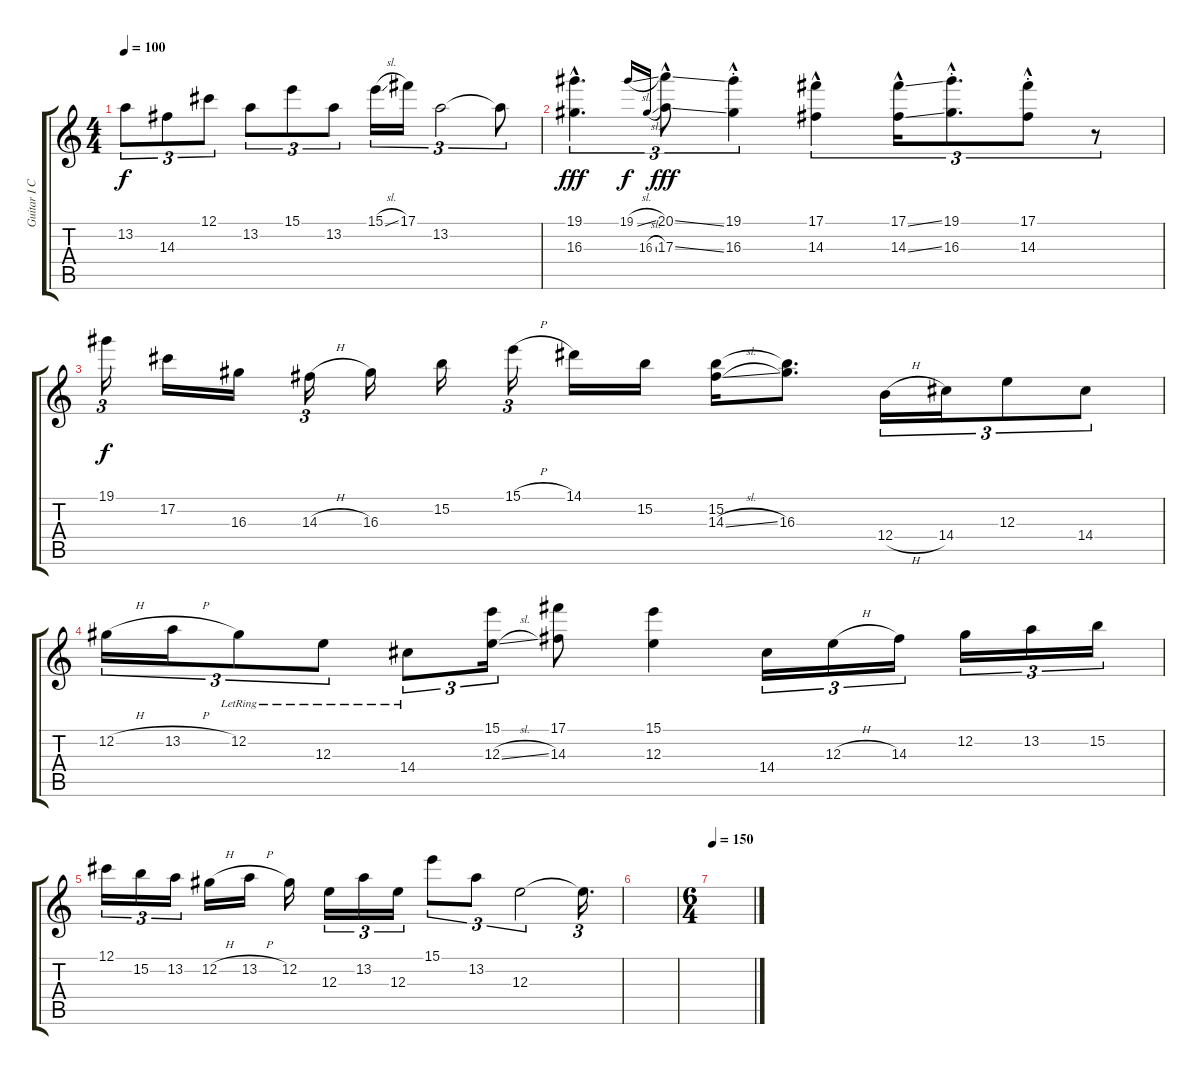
\track ("Guitar I Clean" "Guitar I C") {instrument electricguitarjazz}
\staff {score tabs}
\tuning (Db4 Ab3 E3 B2 Gb2 Db2) {hide}
\ts (4 4)
\tempo 100
\clef g2
\ks c
13.2.8{tu (3 2) dy f} 14.3.8{tu (3 2)} 12.1.8{tu (3 2)} 13.2.8{tu (3 2)} 15.1.8{tu (3 2)} 13.2.8{tu (3 2)} 15.1{sl}.16{tu (3 2)} 17.1.16{tu (3 2)} 13.2.2{tu (3 2)} 13.2{t}.8{tu (3 2)} |
(19.1{hac} 16.3{hac}).4{d tu (3 2) dy fff} 19.1{sl}.16{gr onbeat dy f} 16.3{sl}.16{gr onbeat} (20.1{ss hac} 17.3{ss hac}).8{tu (3 2) dy fff} (19.1{hac st} 16.3{hac st}).4{tu (3 2)} (17.1{hac} 14.3{hac}).4{tu (3 2)} (17.1{ss hac} 14.3{ss hac}).16{tu (3 2)} (19.1{hac st} 16.3{hac st}).8{d tu (3 2)} (17.1{hac st} 14.3{hac st}).8{tu (3 2)} r.8{tu (3 2)} |
19.1.16{tu (3 2) dy f beam splitsecondary} 17.2.16 16.3.16{beam splitsecondary} 14.3{h}.16{tu (3 2)} 16.3.16 15.2.16{beam splitsecondary} 15.1{h}.16{tu (3 2) beam splitsecondary} 14.1.16 15.2.16 (15.2 14.3{sl}).16 (15.2{t} 16.3).8{d} 12.4{h}.16{tu (3 2)} 14.4.16{tu (3 2)} 12.3.8{tu (3 2)} 14.4.8{tu (3 2)} |
12.2{h}.16{tu (3 2)} 13.2{h}.16{tu (3 2)} 12.2{lr}.8{tu (3 2)} 12.3{lr}.8{tu (3 2)} 14.4{lr}.8{tu (3 2)} (15.1 12.3{sl}).16{tu (3 2)} (17.1 14.3).8 (15.1 12.3).4 14.4.16{tu (3 2)} 12.3{h}.16{tu (3 2)} 14.3.16{tu (3 2) beam splitsecondary} 12.2.16{tu (3 2)} 13.2.16{tu (3 2)} 15.2.16{tu (3 2)} |
12.1.16{tu (3 2)} 15.2.16{tu (3 2)} 13.2.16{tu (3 2) beam splitsecondary} 12.2{h}.16 13.2{h}.16 12.2.16{beam splitsecondary} 12.3.16{tu (3 2)} 13.2.16{tu (3 2)} 12.3.16{tu (3 2)} 15.1.8{tu (3 2)} 13.2.8{tu (3 2)} 12.3.2{tu (3 2)} 12.3{t}.16{d tu (3 2)} |
|
\ts (6 4)
\tempo 150
